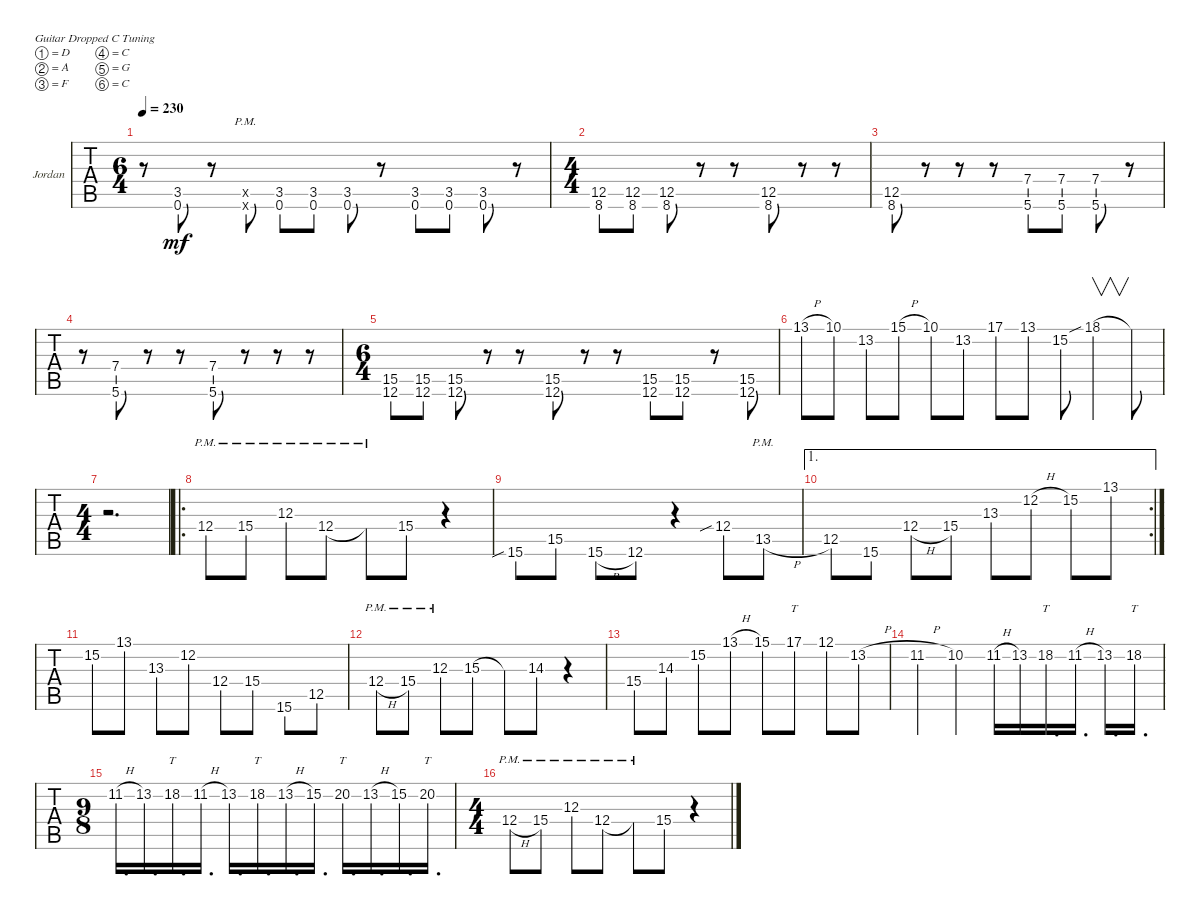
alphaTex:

\bracketExtendMode groupsimilarinstruments
\firstSystemTrackNameOrientation horizontal
\otherSystemsTrackNameOrientation horizontal
\track ("Jid-Lee" "Jordan") {instrument overdrivenguitar}
\staff {tabs}
\tuning (D4 A3 F3 C3 G2 C2)
\ts (6 4)
\tempo 230
\clef g2
\ks c
r.8{dy mf} (0.6 3.5).8 r.8 (0.6{pm x} 0.5{x}).8 (0.6 3.5).8 (0.6 3.5).8 (0.6 3.5).8 r.8 (0.6 3.5).8 (0.6 3.5).8 (0.6 3.5).8 r.8 |
\ts (4 4)
(12.5 8.6).8 (12.5 8.6).8 (12.5 8.6).8 r.8 r.8 (12.5 8.6).8 r.8 r.8 |
(12.5 8.6).8 r.8 r.8 r.8 (5.6 7.4).8 (5.6 7.4).8 (5.6 7.4).8 r.8 |
r.8 (5.6 7.4).8 r.8 r.8 (5.6 7.4).8 r.8 r.8 r.8 |
\ts (6 4)
(12.6 15.5).8 (12.6 15.5).8 (12.6 15.5).8 r.8 r.8 (12.6 15.5).8 r.8 r.8 (12.6 15.5).8 (12.6 15.5).8 r.8 (12.6 15.5).8 |
13.1{h}.8 10.1.8 13.2.8 15.1{h}.8 10.1.8 13.2.8 17.1.8 13.1.8 15.2.8 18.1{sib}.4{v} 18.1{t}.8 |
\ts (4 4)
r.2{d} |
\ro
12.4{pm}.8 15.4{pm}.8 12.3{pm}.8 12.4{pm}.8 12.4{pm t}.8 15.4.8 r.4 |
15.6{sib}.8 15.5.8 15.6{h}.8 12.6.8 r.4 12.4{sib}.8 13.5{h pm}.8 |
\ae 1
\rc 2
12.5.8 15.6.8 12.4{h}.8 15.4.8 13.3.8 12.2{h}.8 15.2.8 13.1.8 |
15.2.8 13.1.8 13.3.8 12.2.8 12.4.8 15.4.8 15.6.8 12.5.8 |
12.4{h pm}.8 15.4{pm}.8 12.3{pm}.8 15.3.8 15.3{t}.8 14.3.8 r.4 |
15.4.8 14.3.8 15.2.8 13.1{h}.8 15.1.8 17.1.8{tt} 12.1.8 13.2{h}.8 |
11.2{h}.4 10.2.4 11.2{h}.16 13.2.16 18.2.16{tt d} 11.2{h}.16{d} 13.2.16{d} 18.2.16{tt d} |
\ts (9 8)
11.2{h}.16{d} 13.2.16{d} 18.2.16{tt d} 11.2{h}.16{d} 13.2.16{d} 18.2.16{tt d} 13.2{h}.16{d} 15.2.16{d} 20.2.16{tt d} 13.2{h}.16{d} 15.2.16{d} 20.2.16{tt d} |
\ts (4 4)
12.4{h pm}.8 15.4{pm}.8 12.3{pm}.8 12.4{pm}.8 12.4{pm t}.8 15.4.8 r.4
